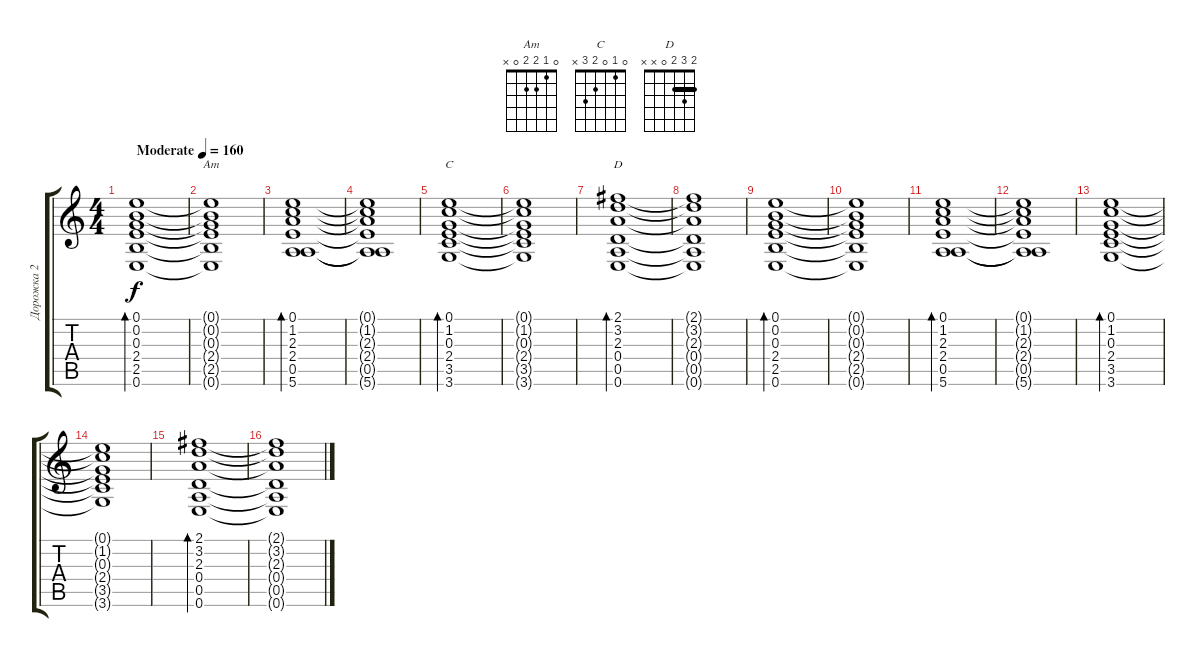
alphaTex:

\track ("Дорожка 2" "Дорожка 2") {instrument distortionguitar}
\staff {score tabs}
\tuning (E4 B3 G3 D3 A2 E2) {hide}
\chord ("Am" 0 1 2 2 0 x)
\chord ("C" 0 1 0 2 3 x)
\chord ("D" 2 3 2 0 x x) {barre 2}
\ts (4 4)
\tempo (160 "Moderate")
\clef g2
\ks c
(0.1 0.2 0.3 2.4 2.5 0.6).1{bd 240 dy f instrument distortionguitar} |
(0.1{t} 0.2{t} 0.3{t} 2.4{t} 2.5{t} 0.6{t}).1{ch "Am"} |
(0.1 1.2 2.3 2.4 0.5 5.6).1{bd 240} |
(0.1{t} 1.2{t} 2.3{t} 2.4{t} 0.5{t} 5.6{t}).1 |
(0.1 1.2 0.3 2.4 3.5 3.6).1{bd 240 ch "C"} |
(0.1{t} 1.2{t} 0.3{t} 2.4{t} 3.5{t} 3.6{t}).1 |
(2.1 3.2 2.3 0.4 0.5 0.6).1{bd 240 ch "D"} |
(2.1{t} 3.2{t} 2.3{t} 0.4{t} 0.5{t} 0.6{t}).1 |
(0.1 0.2 0.3 2.4 2.5 0.6).1{bd 240} |
(0.1{t} 0.2{t} 0.3{t} 2.4{t} 2.5{t} 0.6{t}).1 |
(0.1 1.2 2.3 2.4 0.5 5.6).1{bd 240} |
(0.1{t} 1.2{t} 2.3{t} 2.4{t} 0.5{t} 5.6{t}).1 |
(0.1 1.2 0.3 2.4 3.5 3.6).1{bd 240} |
(0.1{t} 1.2{t} 0.3{t} 2.4{t} 3.5{t} 3.6{t}).1 |
(2.1 3.2 2.3 0.4 0.5 0.6).1{bd 240} |
(2.1{t} 3.2{t} 2.3{t} 0.4{t} 0.5{t} 0.6{t}).1
